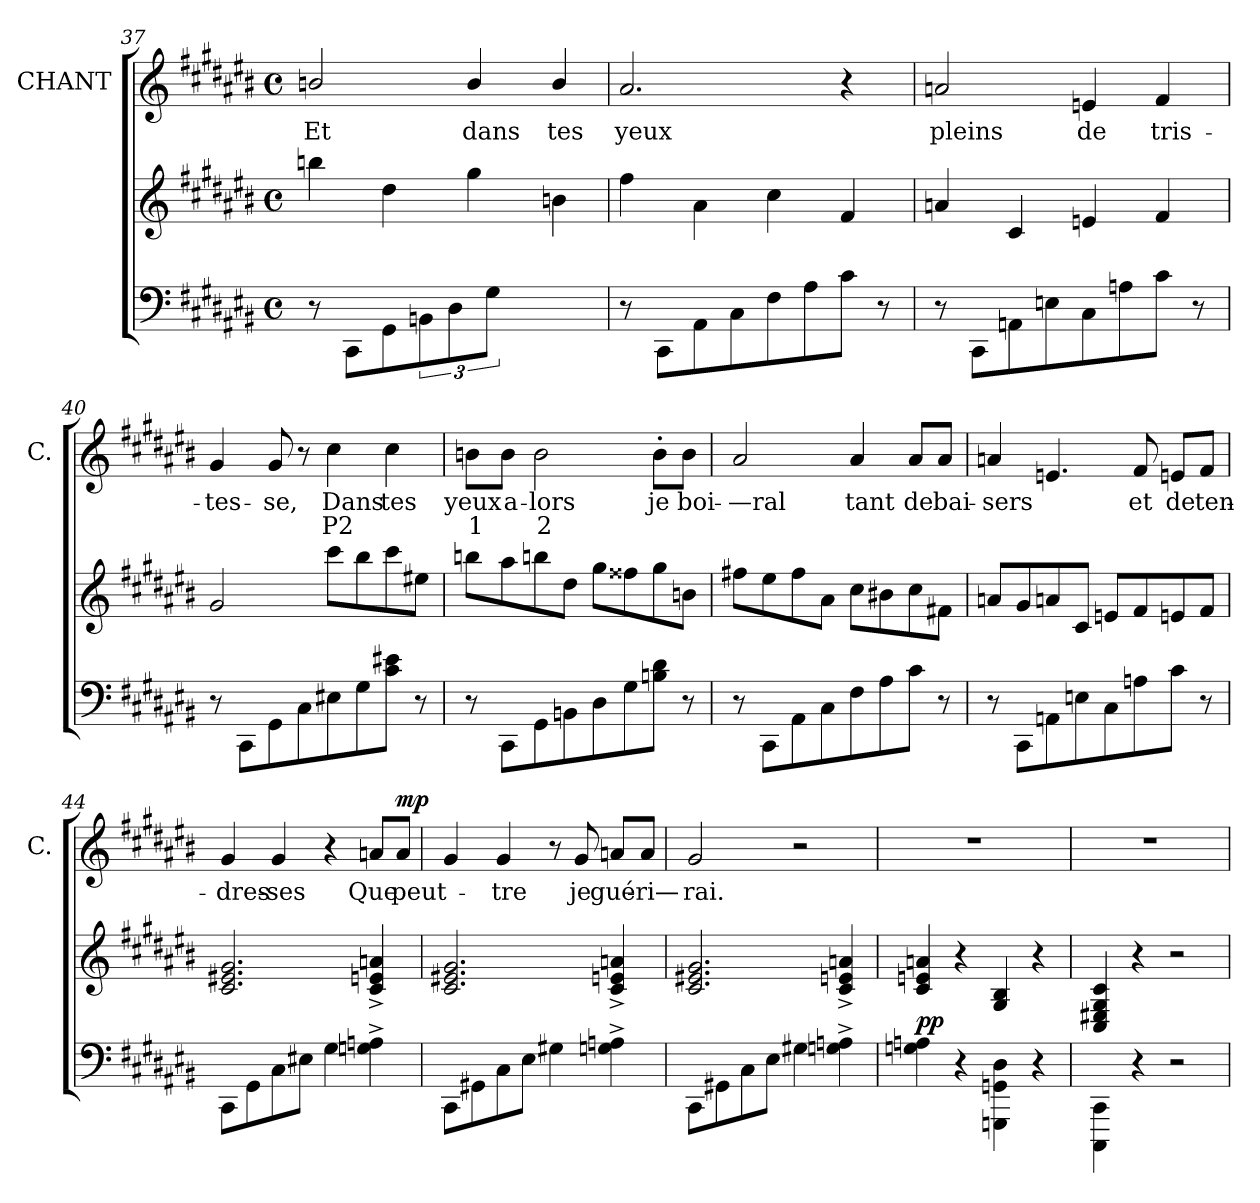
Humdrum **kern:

**kern	**dynam	**kern	**kern	**text	**text	**dynam
*part3	*part3	*part2	*part1	*part1	*part1	*part1
*staff3	*staff3	*staff2	*staff1	*staff1	*staff1	*staff1
*	*	*	*I"CHANT	*	*	*
*	*	*	*I'C.	*	*	*
*clefF4	*	*clefG2	*clefG2	*	*	*
*k[f#c#g#d#a#e#b#]	*	*k[f#c#g#d#a#e#b#]	*k[f#c#g#d#a#e#b#]	*	*	*
*M4/4	*	*M4/4	*M4/4	*	*	*
*met(c)	*	*met(c)	*met(c)	*	*	*
=37	=37	=37	=37	=37	=37	=37
8r	.	4bbni\	2bni/	Et	.	.
8CC#j\L	.	.	.	.	.	.
8GG#j\	.	4dd#i\	.	.	.	.
12BBnj\	.	.	.	.	.	.
12D#j\	.	.	.	.	.	.
.	.	4gg#i\	4bi/	dans	.	.
12G#j\J	.	.	.	.	.	.
4.ryy	.	.	.	.	.	.
.	.	4bni\	4bi/	tes	.	.
=38	=38	=38	=38	=38	=38	=38
8r	.	4ff#i\	2.a#i/	yeux	.	.
8CC#j\L	.	.	.	.	.	.
8AA#j\	.	4a#i\	.	.	.	.
8C#j\	.	.	.	.	.	.
8F#j\	.	4cc#i\	.	.	.	.
8A#j\	.	.	.	.	.	.
8c#j\J	.	4f#i/	4r	.	.	.
8r	.	.	.	.	.	.
!!LO:LB:g=z
=39	=39	=39	=39	=39	=39	=39
8r	.	4ani/	2ani/	pleins	.	.
8CC#j\L	.	.	.	.	.	.
8AAnj\	.	4c#i/	.	.	.	.
8Enj\	.	.	.	.	.	.
8C#j\	.	4eni/	4eni/	de	.	.
8Anj\	.	.	.	.	.	.
8c#j\J	.	4f#i/	4f#i/	tris-	.	.
8r	.	.	.	.	.	.
=40	=40	=40	=40	=40	=40	=40
8r	.	2g#i/	4g#i/	tes-	.	.
8CC#j\L	.	.	.	.	.	.
8GG#j\	.	.	8g#i/	se,	.	.
8C#j\	.	.	8r	.	.	.
8E#Xj\	.	8ccc#i\L	4cc#i\	Dans	P2	.
8G#j\	.	8bb#i\	.	.	.	.
8e#Xj\ 8c#j\J	.	8ccc#i\	4cc#i\	tes	.	.
8r	.	8ee#Xi\J	.	.	.	.
=41	=41	=41	=41	=41	=41	=41
8r	.	8bbni\L	8bni\L	yeux	1	.
8CC#j\L	.	8aa#i\	8bi\J	a-	--	.
8GG#j\	.	8bbni\	2bi\	lors	2	.
8BBnj\	.	8dd#i\J	.	.	.	.
8D#j\	.	8gg#i\L	.	.	.	.
8G#j\	.	8ff##Xi\	.	.	.	.
8d#j\ 8Bnj\J	.	8gg#i\	8b'<i\L	je	.	.
8r	.	8bni\J	8bi\J	boi-	.	.
!!LO:LB:g=z
=42	=42	=42	=42	=42	=42	=42
8r	.	8ff#Xi\L	2a#i/	—ral	.	.
8CC#j\L	.	8ee#i\	.	.	.	.
8AA#j\	.	8ff#i\	.	.	.	.
8C#j\	.	8a#i\J	.	.	.	.
8F#j\	.	8cc#i\L	4a#i/	tant	.	.
8A#j\	.	8b#Xi\	.	.	.	.
8c#j\J	.	8cc#i\	8a#i/L	de	.	.
8r	.	8f#Xi\J	8a#i/J	bai-	.	.
=43	=43	=43	=43	=43	=43	=43
8r	.	8ani/L	4ani/	sers	.	.
8CC#j\L	.	8g#i/	.	.	.	.
8AAnj\	.	8ani/	4.eni/	.	.	.
8Enj\	.	8c#i/J	.	.	.	.
8C#j\	.	8eni/L	.	.	.	.
8Anj\	.	8f#i/	8f#i/	et	.	.
8c#j\J	.	8eni/	8eni/L	de	.	.
8r	.	8f#i/J	8f#i/J	ten-	.	.
=44	=44	=44	=44	=44	=44	=44
8CC#j\L	.	2.g#i/ 2.e#Xi/ 2.c#i/	4g#i/	dres-	.	.
8GG#j\	.	.	.	.	.	.
8C#j\	.	.	4g#i/	ses	.	.
8E#Xj\J	.	.	.	.	.	.
4G#j\	.	.	4r	.	.	.
4Gnj^>\ 4Anj^>\	.	4ani^>/ 4eni^>/ 4c#i^>/	8ani/L	Que	.	.
!	!	!	!	!	!	!LO:DY:a
.	.	.	8ai/J	peut-	.	mp
!!LO:LB:g=z
=45	=45	=45	=45	=45	=45	=45
8CC#j\L	.	2.g#i/ 2.e#Xi/ 2.c#i/	4g#i/	.	.	.
8GG#Xj\	.	.	.	.	.	.
8C#j\	.	.	4g#i/	tre	.	.
8E#j\J	.	.	.	.	.	.
4G#Xj\	.	.	8r	.	.	.
.	.	.	8g#i/	je	.	.
4Gnj^>\ 4Anj^>\	.	4ani^>/ 4eni^>/ 4c#i^>/	8ani/L	gué-	.	.
.	.	.	8ai/J	ri—	.	.
=46	=46	=46	=46	=46	=46	=46
8CC#j\L	.	2.g#i/ 2.e#Xi/ 2.c#i/	2g#i/	rai.	.	.
8GG#Xj\	.	.	.	.	.	.
8C#j\	.	.	.	.	.	.
8E#j\J	.	.	.	.	.	.
4G#Xj\	.	.	2r	.	.	.
4Gnj^>\ 4Anj^>\	.	4ani^>/ 4eni^>/ 4c#i^>/	.	.	.	.
=47	=47	=47	=47	=47	=47	=47
!	!LO:DY:a	!	!	!	!	!
4Gnj\ 4Anj\	pp	4ani/ 4eni/ 4c#i/	1r	.	.	.
4r	.	4r	.	.	.	.
4GGGnj\ 4D#j\ 4GGnj\	.	4B#i/ 4G#i/	.	.	.	.
4r	.	4r	.	.	.	.
=48	=48	=48	=48	=48	=48	=48
4CCC#j\ 4CC#j\	.	4c#i/ 4G#i/ 4E#Xi/ 4C#i/	1r	.	.	.
4r	.	4r	.	.	.	.
2r	.	2r	.	.	.	.
=	=	=	=	=	=	=
*-	*-	*-	*-	*-	*-	*-
